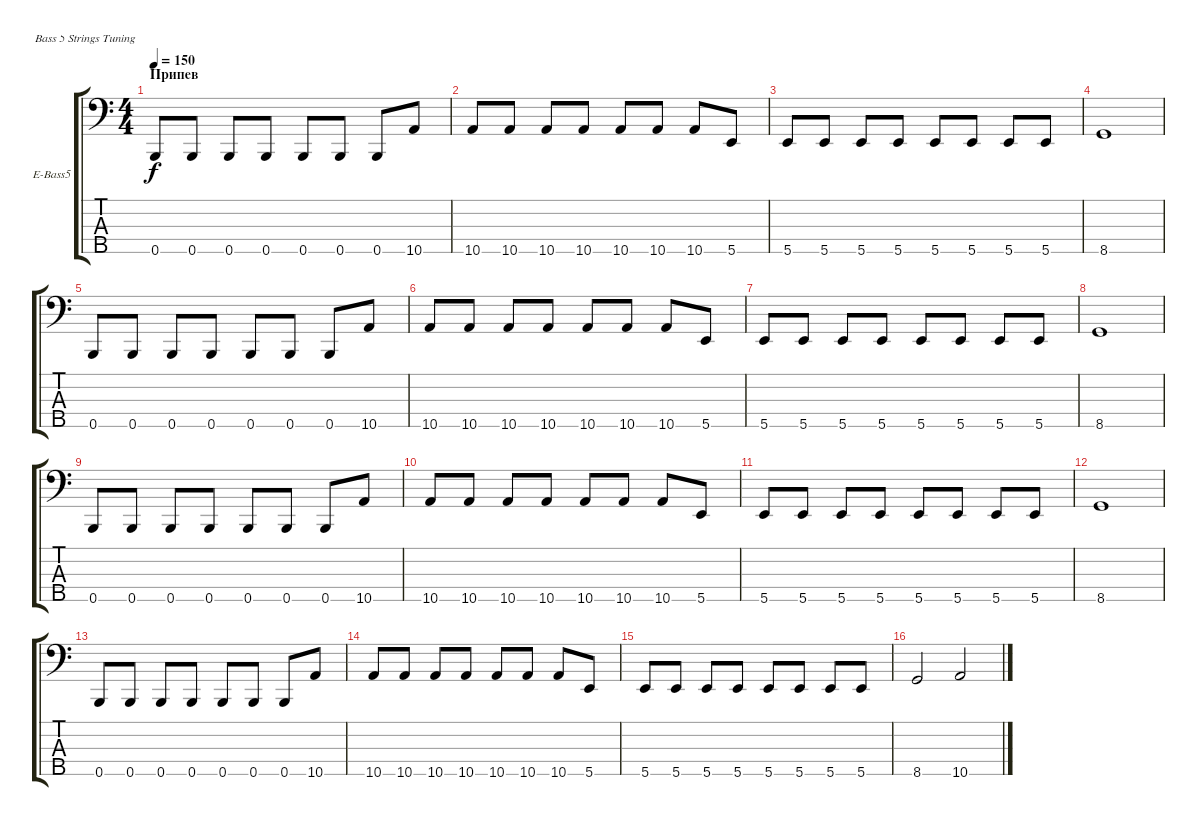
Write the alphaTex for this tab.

\defaultSystemsLayout 4
\bracketExtendMode groupsimilarinstruments
\firstSystemTrackNameOrientation horizontal
\otherSystemsTrackNameOrientation horizontal
\track ("Electric Bass" "E-Bass5") {instrument electricbassfinger}
\staff {score tabs}
\tuning (G2 D2 A1 E1 B0)
\ts (4 4)
\section ("" "Припев")
\tempo 150
\clef f4
\ks c
0.5.8{dy f} 0.5.8 0.5.8 0.5.8 0.5.8 0.5.8 0.5.8 10.5.8 |
10.5.8 10.5.8 10.5.8 10.5.8 10.5.8 10.5.8 10.5.8 5.5.8 |
5.5.8 5.5.8 5.5.8 5.5.8 5.5.8 5.5.8 5.5.8 5.5.8 |
8.5.1 |
0.5.8 0.5.8 0.5.8 0.5.8 0.5.8 0.5.8 0.5.8 10.5.8 |
10.5.8 10.5.8 10.5.8 10.5.8 10.5.8 10.5.8 10.5.8 5.5.8 |
5.5.8 5.5.8 5.5.8 5.5.8 5.5.8 5.5.8 5.5.8 5.5.8 |
8.5.1 |
0.5.8 0.5.8 0.5.8 0.5.8 0.5.8 0.5.8 0.5.8 10.5.8 |
10.5.8 10.5.8 10.5.8 10.5.8 10.5.8 10.5.8 10.5.8 5.5.8 |
5.5.8 5.5.8 5.5.8 5.5.8 5.5.8 5.5.8 5.5.8 5.5.8 |
8.5.1 |
0.5.8 0.5.8 0.5.8 0.5.8 0.5.8 0.5.8 0.5.8 10.5.8 |
10.5.8 10.5.8 10.5.8 10.5.8 10.5.8 10.5.8 10.5.8 5.5.8 |
5.5.8 5.5.8 5.5.8 5.5.8 5.5.8 5.5.8 5.5.8 5.5.8 |
8.5.2 10.5.2
